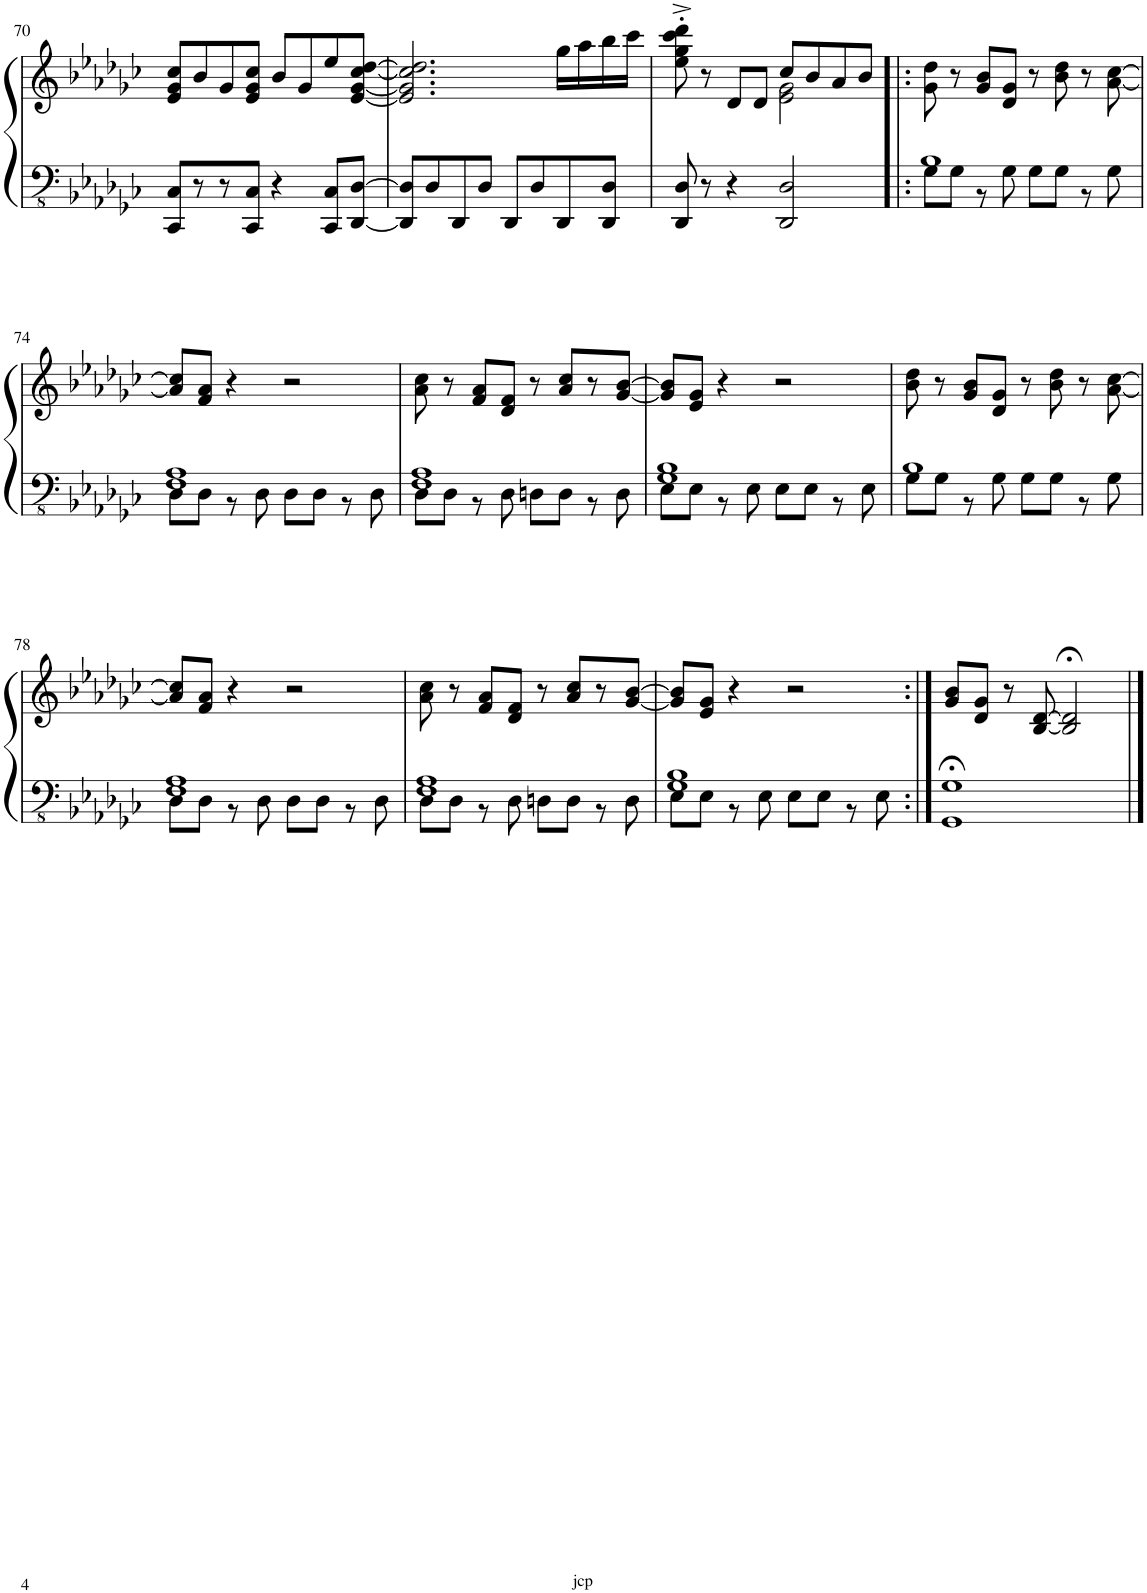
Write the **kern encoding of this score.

**kern	**kern
*part1	*part1
*staff2	*staff1
*I"Piano	*
*I'Pno.	*
!!LO:PB:g=z
*clefFv4	*clefG2
*k[b-e-a-d-g-c-]	*k[b-e-a-d-g-c-]
*M4/4	*M4/4
*met(c)	*met(c)
=70	=70
8CCC-/ 8CC-/L	8e-/ 8g-/ 8cc-/L
8r	8b-/
8r	8g-/
8CCC-/ 8CC-/J	8e-/ 8g-/ 8cc-/J
4r	8b-/L
.	8g-/
8CCC-/ 8CC-/L	8ee-/
[8DDD-/ [8DD-/J	[8e-/ [8g-/ [8cc-/ [8dd-/J
=71	=71
8DDD-/] 8DD-/]L	2.e-/] 2.g-/] 2.cc-/] 2.dd-/]
8DD-/	.
8DDD-/	.
8DD-/J	.
8DDD-/L	.
8DD-/	.
8DDD-/	16gg-\LL
.	16aa-\
8DDD-/ 8DD-/J	16bb-\
.	16ccc-\JJ
=72	=72
*	*^
8DDD-/ 8DD-/	8ee-\'^ 8gg-\'^ 8ccc-\'^ 8ddd-\'^	2ryy
8r	8r	.
4r	8d-/L	.
.	8d-/J	.
2DDD-/ 2DD-/	8cc-/L	2e-\ 2g-\
.	8b-/	.
.	8a-/	.
.	8b-/J	.
*	*v	*v
=73!|:	=73!|:
*^	*
1BB-	8GG-\L	8g-\ 8dd-\
.	8GG-\J	8r
.	8r	8g-/ 8b-/L
.	8GG-\	8d-/ 8g-/J
.	8GG-\L	8r
.	8GG-\J	8b-\ 8dd-\
.	8r	8r
.	8GG-\	[8a-\ [8cc-\
!!LO:LB:g=z
=74	=74	=74
1FF 1AA-	8DD-\L	8a-/] 8cc-/]L
.	8DD-\J	8f/ 8a-/J
.	8r	4r
.	8DD-\	.
.	8DD-\L	2r
.	8DD-\J	.
.	8r	.
.	8DD-\	.
=75	=75	=75
1FF 1AA-	8DD-\L	8a-\ 8cc-\
.	8DD-\J	8r
.	8r	8f/ 8a-/L
.	8DD-\	8d-/ 8f/J
.	8DDn\L	8r
.	8DD\J	8a-/ 8cc-/L
.	8r	8r
.	8DD\	[8g-/ [8b-/J
=76	=76	=76
1GG- 1BB-	8EE-\L	8g-/] 8b-/]L
.	8EE-\J	8e-/ 8g-/J
.	8r	4r
.	8EE-\	.
.	8EE-\L	2r
.	8EE-\J	.
.	8r	.
.	8EE-\	.
=77	=77	=77
1BB-	8GG-\L	8b-\ 8dd-\
.	8GG-\J	8r
.	8r	8g-/ 8b-/L
.	8GG-\	8d-/ 8g-/J
.	8GG-\L	8r
.	8GG-\J	8b-\ 8dd-\
.	8r	8r
.	8GG-\	[8a-\ [8cc-\
!!LO:LB:g=z
=78	=78	=78
1FF 1AA-	8DD-\L	8a-/] 8cc-/]L
.	8DD-\J	8f/ 8a-/J
.	8r	4r
.	8DD-\	.
.	8DD-\L	2r
.	8DD-\J	.
.	8r	.
.	8DD-\	.
=79	=79	=79
1FF 1AA-	8DD-\L	8a-\ 8cc-\
.	8DD-\J	8r
.	8r	8f/ 8a-/L
.	8DD-\	8d-/ 8f/J
.	8DDn\L	8r
.	8DD\J	8a-/ 8cc-/L
.	8r	8r
.	8DD\	[8g-/ [8b-/J
=80	=80	=80
1GG- 1BB-	8EE-\L	8g-/] 8b-/]L
.	8EE-\J	8e-/ 8g-/J
.	8r	4r
.	8EE-\	.
.	8EE-\L	2r
.	8EE-\J	.
.	8r	.
.	8EE-\	.
*v	*v	*
=81:|!	=81:|!
1GGG-;< 1GG-;<	8g-/ 8b-/L
.	8d-/ 8g-/J
.	8r
.	[8B-/ [8d-/
.	2B-/];< 2d-/];<
==	==
*-	*-
